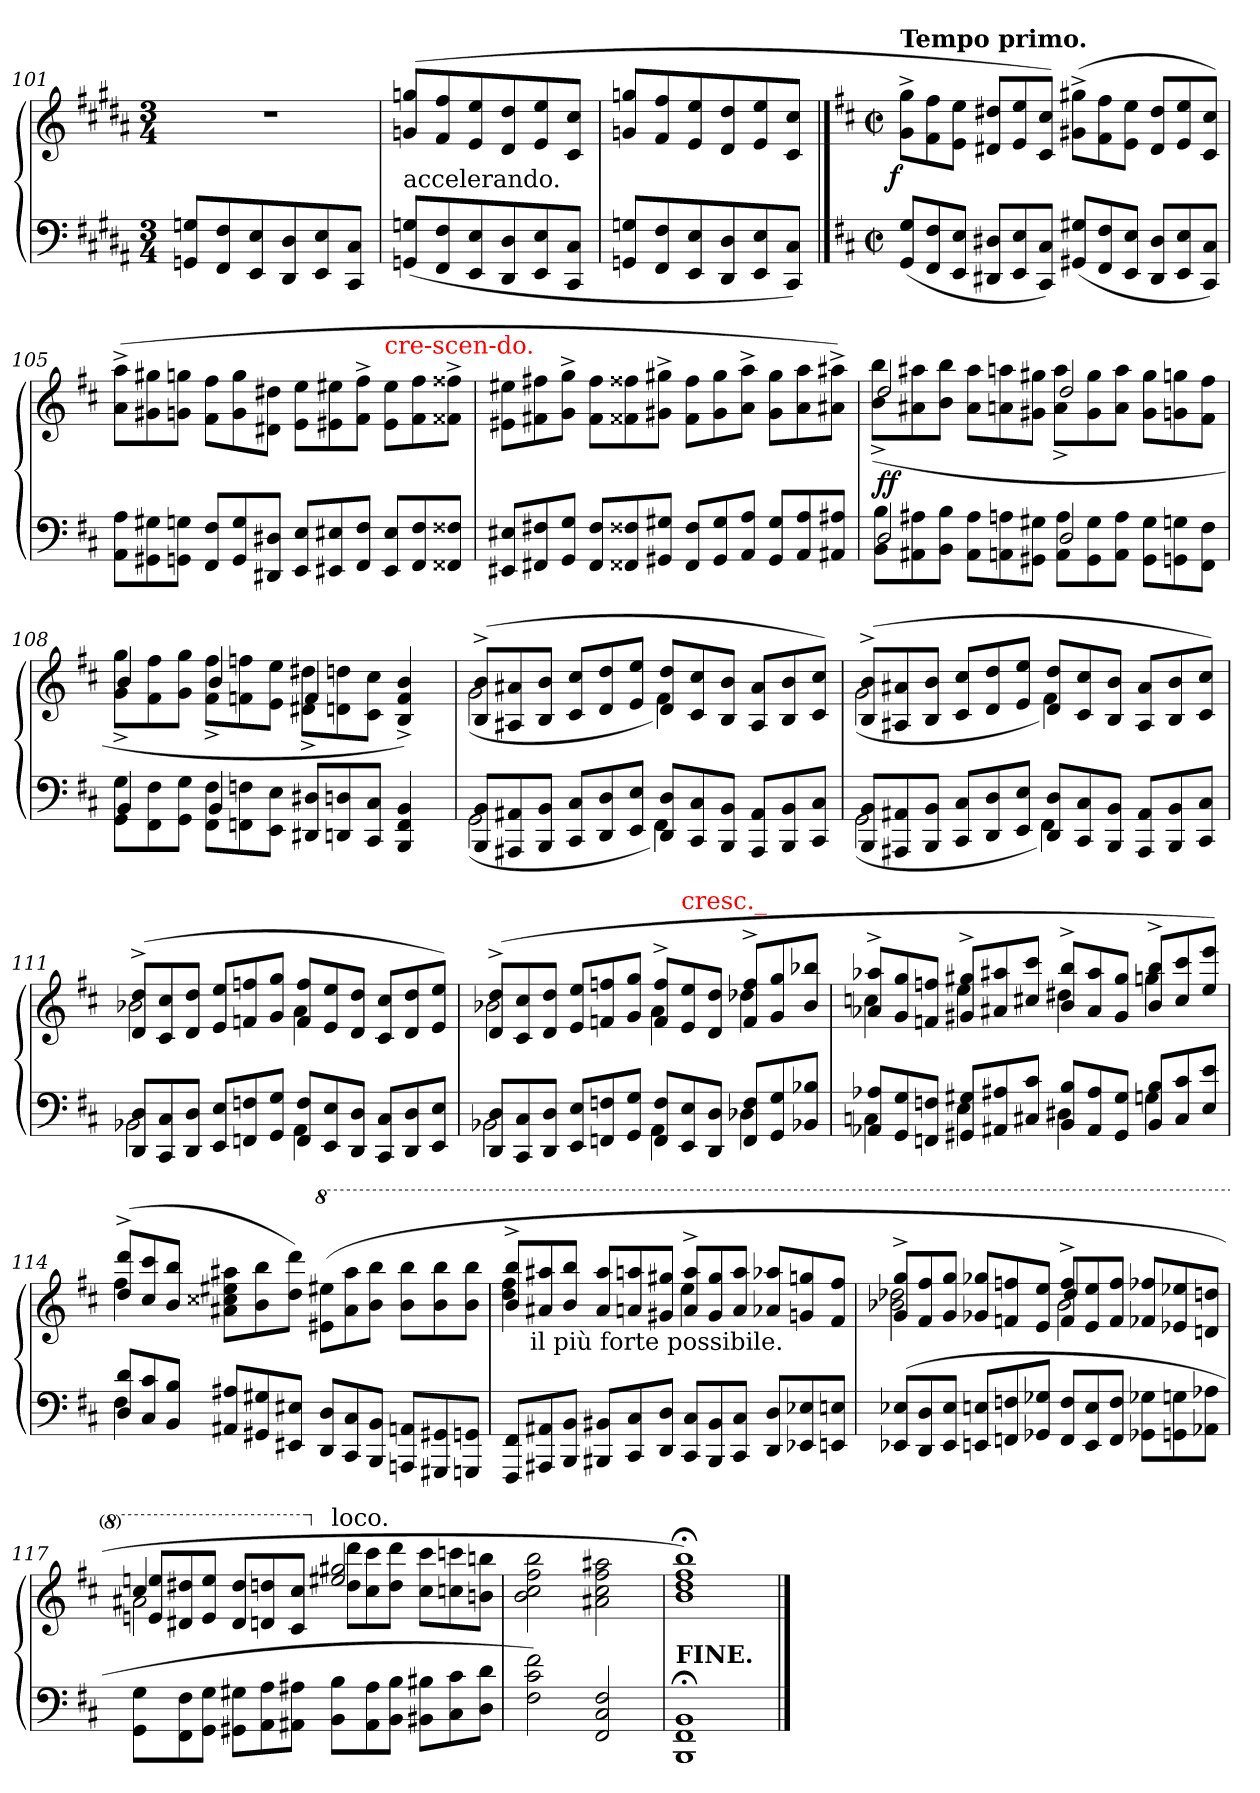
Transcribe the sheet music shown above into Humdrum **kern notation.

**kern	**kern	**dynam
*part1	*part1	*part1
*staff2	*staff1	*staff1/2
*clefF4	*clefG2	*
*k[f#c#g#d#a#]	*k[f#c#g#d#a#]	*
*M3/4	*M3/4	*
=101	=101	=101
8Gn 8GGnL	2.rdd	.
8F# 8FF#	.	.
8E 8EE	.	.
8D# 8DD#	.	.
8E 8EE	.	.
8C# 8CC#J	.	.
=102	=102	=102
!LO:TX:a:t=accelerando.	!	!
(<8Gn 8GGnL	(>8ggn 8gnL	.
8F# 8FF#	8ff# 8f#	.
8E 8EE	8ee 8e	.
8D# 8DD#	8dd# 8d#	.
8E 8EE	8ee 8e	.
8C# 8CC#J	8cc# 8c#J	.
=103	=103	=103
8Gn 8GGnL	8ggn 8gnL	.
8F# 8FF#	8ff# 8f#	.
8E 8EE	8ee 8e	.
8D# 8DD#	8dd# 8d#	.
8E 8EE	8ee 8e	.
8C# 8CC#J)	8cc# 8c#J	.
==	==	==
*k[f#c#]	*k[f#c#]	*
*M2/2	*M2/2	*
*met(c|)	*met(c|)	*
*Xtuplet	*Xtuplet	*
!	!LO:TX:a:B:t=Tempo primo.	!
!	!	!LO:DY:rj
(<12G 12GGL	12gg^< 12g^<L	f
12F# 12FF#	12ff# 12f#	.
12E 12EEJ	12ee 12eJ	.
12D#X 12DD#XL	12dd#X 12d#XL	.
12E 12EE	12ee 12e	.
12C# 12CC#J)	12cc# 12c#J)	.
(<12G#X 12GG#XL	(12gg#X^< 12g#X^<L	.
12F# 12FF#	12ff# 12f#	.
12E 12EEJ	12ee 12eJ	.
12D# 12DD#L	12dd# 12d#L	.
12E 12EE	12ee 12e	.
12C# 12CC#J)	12cc# 12c#J)	.
=105	=105	=105
12A 12AAL	(>12aa^< 12a^<L	.
12G#X 12GG#X	12gg#X 12g#X	.
12Gn 12GGnJ	12ggn 12gnJ	.
12F# 12FF#L	12ff# 12f#L	.
12G 12GG	12gg 12g	.
12D#X 12DD#XJ	12dd#X 12d#XJ	.
12E 12EEL	12ee\ 12e\L	.
12E#X 12EE#X	12ee#X\ 12e#X\	.
12F# 12FF#J	12ff#^<\ 12f#^<\J	.
!	!LO:TX:a:color=red:t=cre-scen-do.	!
12E# 12EE#L	12ee# 12e#L	.
12F# 12FF#	12ff# 12f#	.
12F##X 12FF##XJ	12ff##X^< 12f##X^<J	.
=106	=106	=106
12E#X 12EE#XL	12ee#X 12e#XL	.
12F#X 12FF#X	12ff#X 12f#X	.
12G 12GGJ	12gg^< 12g^<J	.
12F# 12FF#L	12ff# 12f#L	.
12F##X 12FF##X	12ff##X 12f##X	.
12G#X 12GG#XJ	12gg#X^< 12g#X^<J	.
12F## 12FF##L	12ff## 12f##L	.
12G# 12GG#	12gg# 12g#	.
12A 12AAJ	12aa^< 12a^<J	.
12G#/ 12GG#/L	12gg# 12g#L	.
12A/ 12AA/	12aa 12a	.
12A#X/ 12AA#X/J	12aa#X^< 12a#X^<J)	.
=107	=107	=107
*^	*^	*
2D	12B 12BBL	2dd	(>12bb^< 12b^<L	ff
.	12A#X 12AA#X	.	12aa# 12a#	.
.	12B 12BBJ	.	12bb 12bJ	.
.	12A# 12AA#L	.	12aa# 12a#L	.
.	12An 12AAn	.	12aan 12an	.
.	12G#X 12GG#XJ	.	12gg#X 12g#XJ	.
2D	12A 12AAL	2dd	12aa^< 12a^<L	.
.	12G# 12GG#	.	12gg# 12g#	.
.	12A 12AAJ	.	12aa 12aJ	.
.	12G# 12GG#L	.	12gg# 12g#L	.
.	12Gn 12GGn	.	12ggn 12gn	.
.	12F# 12FF#J	.	12ff# 12f#J	.
=108	=108	=108	=108	=108
4BB	12G 12GGL	4b	12gg^< 12g^<L	.
.	12F# 12FF#	.	12ff# 12f#	.
.	12G 12GGJ	.	12gg 12gJ	.
4BB	12F# 12FF#L	4b	12ff#^< 12f#^<L	.
.	12Fn 12FFn	.	12ffn 12fn	.
.	12E 12EEJ	.	12ee 12eJ	.
4ryy	12D#X 12DD#XL	4f	12dd#X^< 12d#X^<L	.
.	12Dn 12DDn	.	12ddn 12dn	.
.	12C# 12CC#J	.	12cc# 12c#J	.
4BB 4FF 4BBB	4ryy	4b^< 4f^< 4B^<)	4ryy	.
=109	=109	=109	=109	=109
12BB 12BBBL	(<2GG	(12b^< 12B^<L	(2g	.
12AA#X 12AAA#X	.	12a#X 12A#X	.	.
12BB 12BBBJ	.	12b 12BJ	.	.
12C# 12CC#L	.	12cc# 12c#L	.	.
12D 12DD	.	12dd 12d	.	.
12E 12EEJ	.	12ee 12eJ	.	.
12D 12DDL	4FF#)	12dd 12dL	4f#)	.
12C# 12CC#	.	12cc# 12c#	.	.
12BB 12BBBJ	.	12b 12BJ	.	.
12AA# 12AAA#L	4ryy	12a# 12A#L	4ryy	.
12BB 12BBB	.	12b 12B	.	.
12C# 12CC#J	.	12cc# 12c#J)	.	.
=110	=110	=110	=110	=110
12BB 12BBBL	(2GG	(12b^< 12B^<L	(<2g	.
12AA#X 12AAA#X	.	12a#X 12A#X	.	.
12BB 12BBBJ	.	12b 12BJ	.	.
12C# 12CC#L	.	12cc# 12c#L	.	.
12D 12DD	.	12dd 12d	.	.
12E 12EEJ	.	12ee 12eJ	.	.
12D 12DDL	4FF#)	12dd 12dL	4f#)	.
12C# 12CC#	.	12cc# 12c#	.	.
12BB 12BBBJ	.	12b 12BJ	.	.
12AA# 12AAA#L	4ryy	12a# 12A#L	4ryy	.
12BB 12BBB	.	12b 12B	.	.
12C# 12CC#J	.	12cc# 12c#J)	.	.
=111	=111	=111	=111	=111
12D 12DDL	2BB-X	(12dd^< 12d^<L	2b-X	.
12C# 12CC#	.	12cc# 12c#	.	.
12D 12DDJ	.	12dd 12dJ	.	.
12E 12EEL	.	12ee 12eL	.	.
12Fn 12FFn	.	12ffn 12fn	.	.
12G 12GGJ	.	12gg 12gJ	.	.
12F 12FFL	4AA	12ff 12fL	4a	.
12E 12EE	.	12ee 12e	.	.
12D 12DDJ	.	12dd 12dJ	.	.
12C# 12CC#L	4ryy	12cc# 12c#L	4ryy	.
12D 12DD	.	12dd 12d	.	.
12E 12EEJ	.	12ee 12eJ)	.	.
=112	=112	=112	=112	=112
12D 12DDL	2BB-X	(12dd^< 12d^<L	2b-X	.
12C# 12CC#	.	12cc# 12c#	.	.
12D 12DDJ	.	12dd 12dJ	.	.
12E 12EEL	.	12ee 12eL	.	.
12Fn 12FFn	.	12ffn 12fn	.	.
12G 12GGJ	.	12gg 12gJ	.	.
12F 12FFL	4AA	12ff^< 12f^<L	4a	.
!	!	!LO:TX:a:color=red:t=cresc._	!	!
12E 12EE	.	12ee 12e	.	.
12D 12DDJ	.	12dd 12dJ	.	.
12F 12FFL	4D-X	12ff^< 12f^<L	4dd-X	.
12G 12GG	.	12gg 12g	.	.
12B-X 12BB-XJ	.	12bb-X 12b-J	.	.
=113	=113	=113	=113	=113
12A-X 12AA-XL	4C	12aa-X^< 12a-X^<L	4cc	.
12G 12GG	.	12gg 12g	.	.
12Fn 12FFnJ	.	12ff 12fJ	.	.
12G#X 12GG#XL	4E	12gg#X^< 12g#X^<L	4ee	.
12A#X 12AA#X	.	12aa#X 12a#X	.	.
12c# 12C#J	.	12ccc# 12cc#J	.	.
12B 12BBL	4D#X	12bb^< 12b^<L	4dd#X	.
12A# 12AA#	.	12aa# 12a#	.	.
12G# 12GG#J	.	12gg# 12g#J	.	.
12B 12BBL	4Gn	12bb^< 12b^<L	4ggn	.
12c# 12C#	.	12ccc# 12cc#	.	.
12e 12EJ	.	12eee 12eeJ)	.	.
=114	=114	=114	=114	=114
12d 12DL	4F#	(12ddd^< 12dd^<L	4ff#	.
12c# 12C#	.	12ccc# 12cc#	.	.
12B 12BBJ	.	12bb 12bJ	.	.
12A#X 12AA#XL	2.ryy	12aa#X 12ee#X 12cc##X 12a#XL	2.ryy	.
12G#X 12GG#X	.	12bb 12b	.	.
12E#X 12EE#XJ	.	12ddd 12ddJ)	.	.
*	*	*8va	*	*
12D 12DDL	.	(>12eee#X 12ee#XL	.	.
12C# 12CC#	.	12aaa# 12aa#	.	.
12BB 12BBBJ	.	12bbb 12bbJ	.	.
12AAn 12AAAnL	.	12bbb 12bbL	.	.
12GG#X 12GGG#X	.	12bbb 12bb	.	.
12GGn 12GGGnJ	.	12bbb 12bbJ	.	.
*v	*v	*	*	*
=115	=115	=115	=115
12FF# 12FFF#L	12bbb^< 12bb^<L	4fff# 4ddd	.
!	!LO:TX:b:t=il più forte possibile.	!	!
12AA#X 12AAA#X	12aaa#X 12aa#X	.	.
12BB 12BBBJ	12bbb 12bbJ	.	.
12BB#X 12BBB#XL	12aaa#/ 12aa#/L	4ryy	.
12C# 12CC#	12aaan/ 12aan/	.	.
12D 12DDJ	12ggg#X/ 12gg#X/J	.	.
12C# 12CC#L	12aaa^< 12aa^<L	4eee	.
12BB# 12BBB#	12ggg# 12gg#	.	.
12C# 12CC#J	12aaa 12aaJ	.	.
12D 12DDL	12aaa-X/ 12aa-X/L	4ryy	.
12E-X 12EE-X	12gggn/ 12ggn/	.	.
12En 12EEnJ	12fff#/ 12ff#/J	.	.
=116	=116	=116	=116
*	*	*^	*
(<12E-X 12EE-XL	12ggg^< 12gg^<L	2ddd-X 2bb-X	2ryy	.
12D 12DD	12fff# 12ff#	.	.	.
12E- 12EE-J	12ggg 12ggJ	.	.	.
12En 12EEnL	12ggg-X 12gg-XL	.	.	.
12Fn 12FFn	12fffn 12ffn	.	.	.
12G-X 12GG-XJ	12eee 12eeJ	.	.	.
12F 12FFL	12fff^< 12ff^<L	4ddd-/	2bb-\	.
12E 12EE	12eee 12ee	.	.	.
12F 12FFJ	12fff 12ffJ	.	.	.
12G-X 12GG-XL	12fff-X 12ff-XL	4ryy	.	.
12Gn 12GGn	12eee-X 12ee-X	.	.	.
12A-X 12AA-XJ	12dddn 12ddnJ	.	.	.
=117	=117	=117	=117	=117
12G\ 12GG\L	4ccc#	2aa#X	12eeen/ 12een/L	.
12F#\ 12FF#\	.	.	12ddd#X/ 12dd#X/	.
12G\ 12GG\J	.	.	12eee/ 12ee/J	.
12G#X 12GG#XL	2.ryy	.	12ddd#/ 12dd#/L	.
12A 12AA	.	.	12dddn/ 12ddn/	.
12A#X 12AA#XJ	.	.	12ccc#/ 12cc#/J	.
*	*X8va	*	*	*
!	!	!LO:TX:a:t=loco.	!	!
12B 12BBL	.	2gg#X/ 2ee#X/	12ddd\ 12dd\L	.
12A# 12AA#	.	.	12ccc#\ 12cc#\	.
12B 12BBJ	.	.	12ddd\ 12dd\J	.
12B#X 12BB#XL	.	.	12ccc#\ 12cc#\L	.
12c# 12C#	.	.	12cccn\ 12ccn\	.
12d 12DJ	.	.	12bbn\ 12bn\J	.
*	*v	*v	*v	*
=118	=118	=118
2f# 2c# 2F#)	2bb 2ff# 2cc# 2b	.
2F# 2C# 2FF#	2aa#X 2ff# 2cc# 2a#X	.
=119	=119	=119
!LO:TX:a:B:t=FINE.	!	!
1BB; 1FF#; 1BBB;	1bb;< 1ff#;< 1dd;< 1b;<)	.
==	==	==
*-	*-	*-
